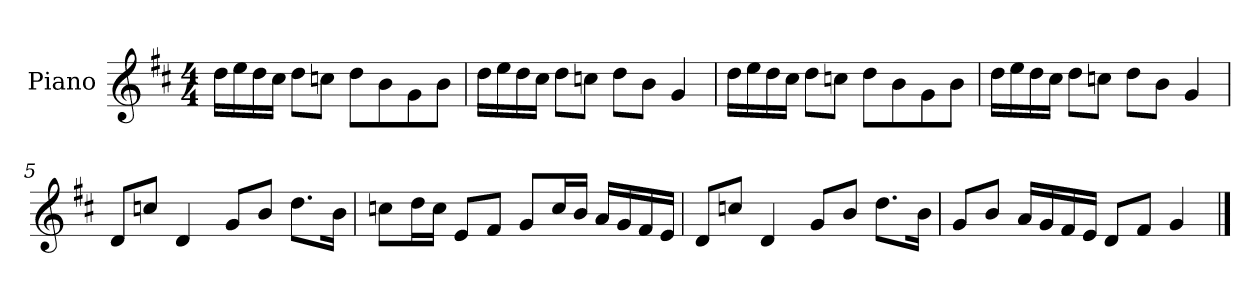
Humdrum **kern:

**kern
*part1
*staff1
*I"Piano
*I'P-no
*clefG2
*k[f#c#]
*M4/4
*MM90
=1
16dd\LL
16ee\
16dd\
16cc#\JJ
8dd\L
8ccn\J
8dd\L
8b\
8g\
8b\J
=2
16dd\LL
16ee\
16dd\
16cc#\JJ
8dd\L
8ccn\J
8dd\L
8b\J
4g/
=3
16dd\LL
16ee\
16dd\
16cc#\JJ
8dd\L
8ccn\J
8dd\L
8b\
8g\
8b\J
=4
16dd\LL
16ee\
16dd\
16cc#\JJ
8dd\L
8ccn\J
8dd\L
8b\J
4g/
!!LO:LB:g=z
=5
8d/L
8ccn/J
4d/
8g/L
8b/J
8.dd\L
16b\Jk
=6
8ccn\L
16dd\L
16cc\JJ
8e/L
8f#/J
8g/L
16cc/L
16b/JJ
16a/LL
16g/
16f#/
16e/JJ
=7
8d/L
8ccn/J
4d/
8g/L
8b/J
8.dd\L
16b\Jk
=8
8g/L
8b/J
16a/LL
16g/
16f#/
16e/JJ
8d/L
8f#/J
4g/
==
*-
